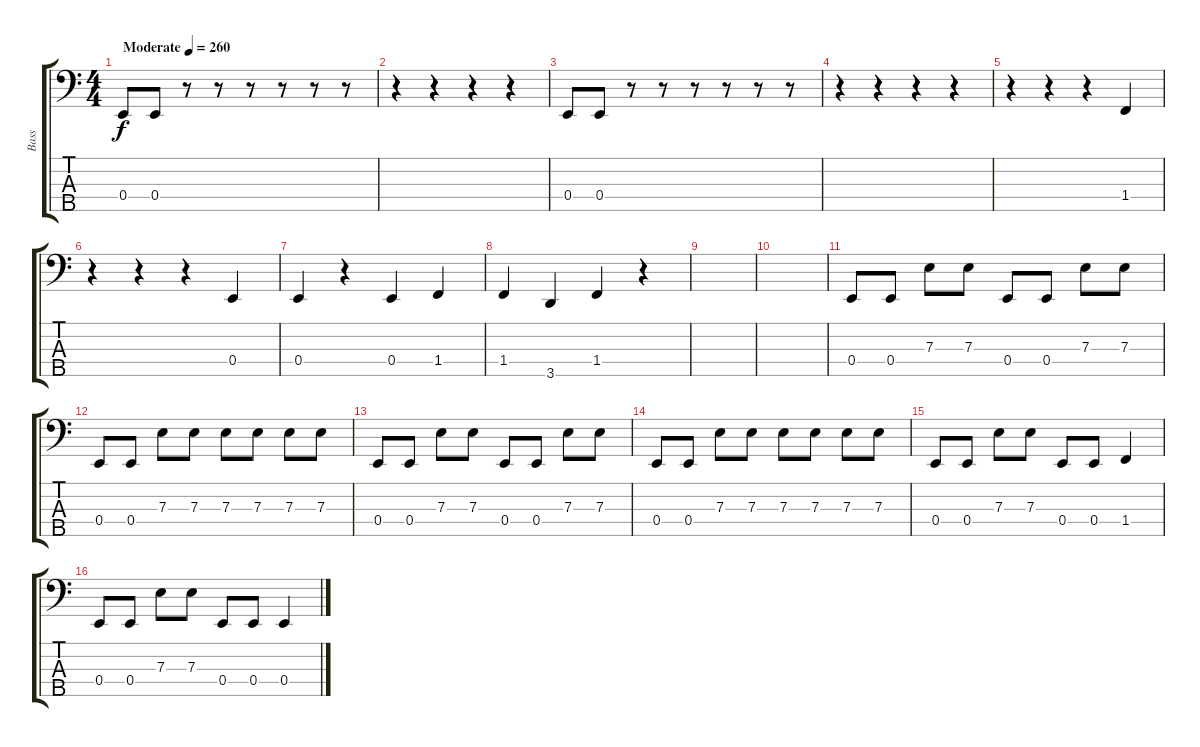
\track ("Bass" "Bass") {instrument electricbasspick}
\staff {score tabs}
\tuning (G2 D2 A1 E1 B0) {hide}
\ts (4 4)
\tempo (260 "Moderate")
\clef f4
\ks c
0.4.8{dy f instrument electricbasspick} 0.4.8 r.8 r.8 r.8 r.8 r.8 r.8 |
r.4 r.4 r.4 r.4 |
0.4.8 0.4.8 r.8 r.8 r.8 r.8 r.8 r.8 |
r.4 r.4 r.4 r.4 |
r.4 r.4 r.4 1.4.4 |
r.4 r.4 r.4 0.4.4 |
0.4.4 r.4 0.4.4 1.4.4 |
1.4.4 3.5.4 1.4.4 r.4 |
|
|
0.4.8 0.4.8 7.3.8 7.3.8 0.4.8 0.4.8 7.3.8 7.3.8 |
0.4.8 0.4.8 7.3.8 7.3.8 7.3.8 7.3.8 7.3.8 7.3.8 |
0.4.8 0.4.8 7.3.8 7.3.8 0.4.8 0.4.8 7.3.8 7.3.8 |
0.4.8 0.4.8 7.3.8 7.3.8 7.3.8 7.3.8 7.3.8 7.3.8 |
0.4.8 0.4.8 7.3.8 7.3.8 0.4.8 0.4.8 1.4.4 |
0.4.8 0.4.8 7.3.8 7.3.8 0.4.8 0.4.8 0.4.4
